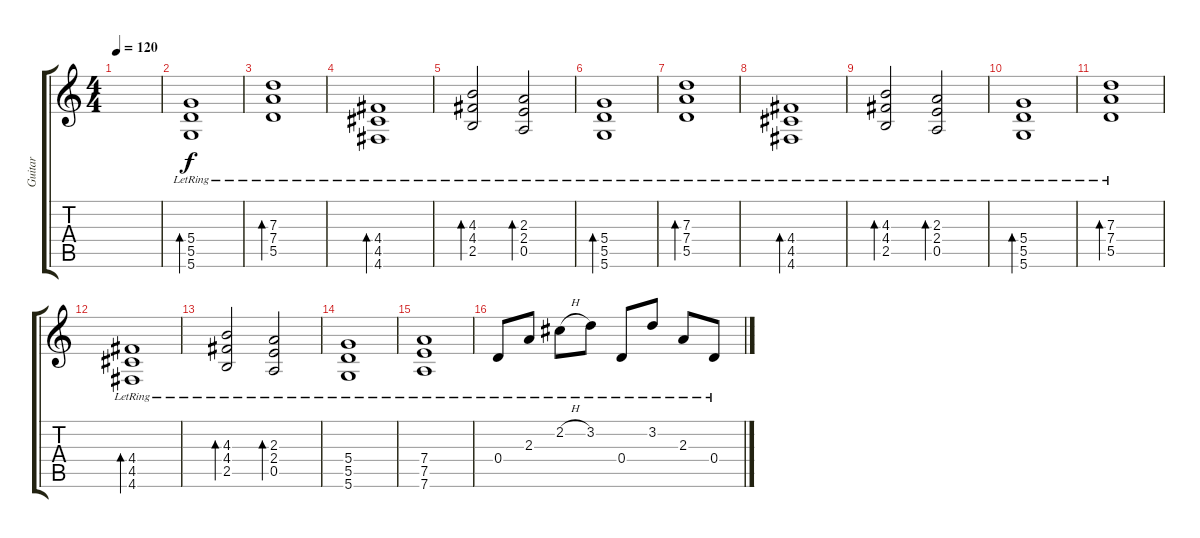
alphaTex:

\track ("Guitar" "Guitar") {instrument overdrivenguitar}
\staff {score tabs}
\tuning (E4 B3 G3 D3 A2 D2) {hide}
\ts (4 4)
\tempo 120
\clef g2
\ks c
|
(5.4{lr} 5.5{lr} 5.6{lr}).1{bd 480} |
(7.3{lr} 7.4{lr} 5.5{lr}).1{bd 480} |
(4.4{lr} 4.5{lr} 4.6{lr}).1{bd 480} |
(4.3{lr} 4.4{lr} 2.5{lr}).2{bd 480} (2.3{lr} 2.4{lr} 0.5{lr}).2{bd 480} |
(5.4{lr} 5.5{lr} 5.6{lr}).1{bd 480} |
(7.3{lr} 7.4{lr} 5.5{lr}).1{bd 480} |
(4.4{lr} 4.5{lr} 4.6{lr}).1{bd 480} |
(4.3{lr} 4.4{lr} 2.5{lr}).2{bd 480} (2.3{lr} 2.4{lr} 0.5{lr}).2{bd 480} |
(5.4{lr} 5.5{lr} 5.6{lr}).1{bd 480} |
(7.3{lr} 7.4{lr} 5.5{lr}).1{bd 480} |
(4.4{lr} 4.5{lr} 4.6{lr}).1{bd 480} |
(4.3{lr} 4.4{lr} 2.5{lr}).2{bd 480} (2.3{lr} 2.4{lr} 0.5{lr}).2{bd 480} |
(5.4{lr} 5.5{lr} 5.6{lr}).1 |
(7.4{lr} 7.5{lr} 7.6{lr}).1 |
0.4{lr}.8{volume 7} 2.3{lr}.8 2.2{h lr}.8 3.2{lr}.8 0.4{lr}.8 3.2{lr}.8 2.3{lr}.8 0.4{lr}.8
